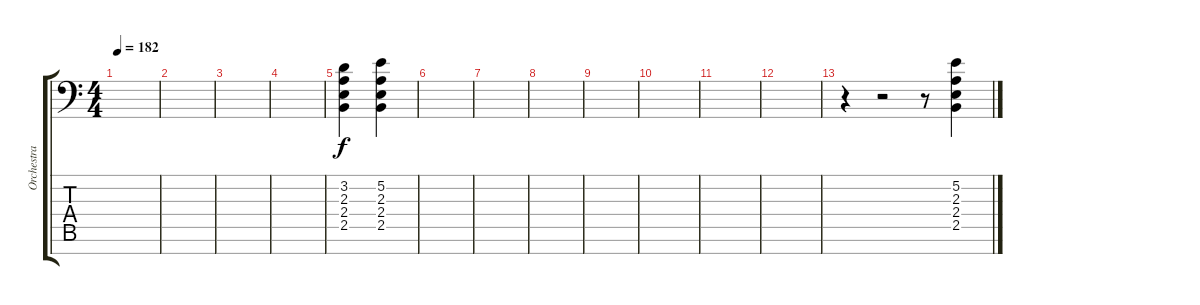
\track ("Orchestra Hits" "Orchestra ") {instrument harpsichord}
\staff {score tabs}
\tuning (E4 B3 G3 D3 A2 E2 C-1) {hide}
\ts (4 4)
\tempo 182
\clef f4
\ks c
|
|
|
|
(3.2 2.3 2.4 2.5).4 (5.2 2.3 2.4 2.5).4 |
|
|
|
|
|
|
|
r.4 r.2 r.8 (5.2 2.3 2.4 2.5).4
